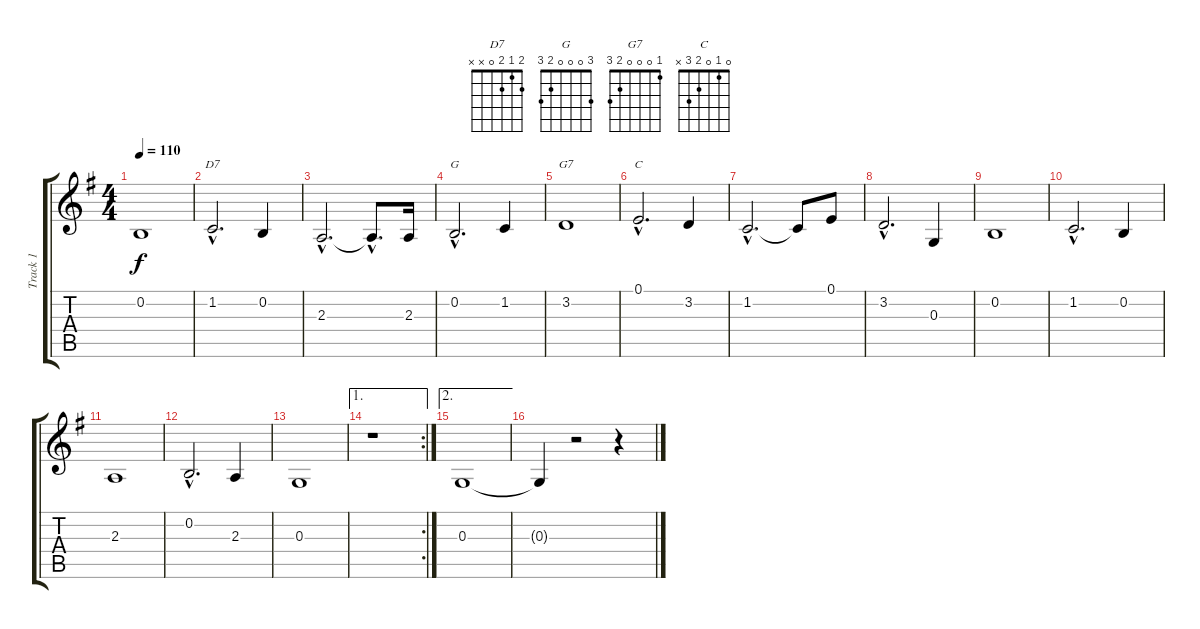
\track ("Track 1" "Track 1") {instrument accordion}
\staff {score tabs}
\tuning (E4 B3 G3 D3 A2 E2) {hide}
\chord ("D7" 2 1 2 0 x x)
\chord ("G" 3 0 0 0 2 3)
\chord ("G7" 1 0 0 0 2 3)
\chord ("C" 0 1 0 2 3 x)
\ts (4 4)
\tempo 110
\clef g2
\ks g
0.2.1{dy f} |
1.2{hac}.2{d ch "D7"} 0.2.4 |
2.3{hac}.2{d} 2.3{hac t}.8{d} 2.3.16 |
0.2{hac}.2{d ch "G"} 1.2.4 |
3.2.1{ch "G7"} |
0.1{hac}.2{d ch "C"} 3.2.4 |
1.2{hac}.2{d} 1.2{t}.8 0.1.8 |
3.2{hac}.2{d} 0.3.4 |
0.2.1 |
1.2{hac}.2{d} 0.2.4 |
2.3.1 |
0.2{hac}.2{d} 2.3.4 |
0.3.1 |
\ae 1
\rc 2
r.1 |
\ae 2
0.3.1 |
0.3{t}.4 r.2 r.4
